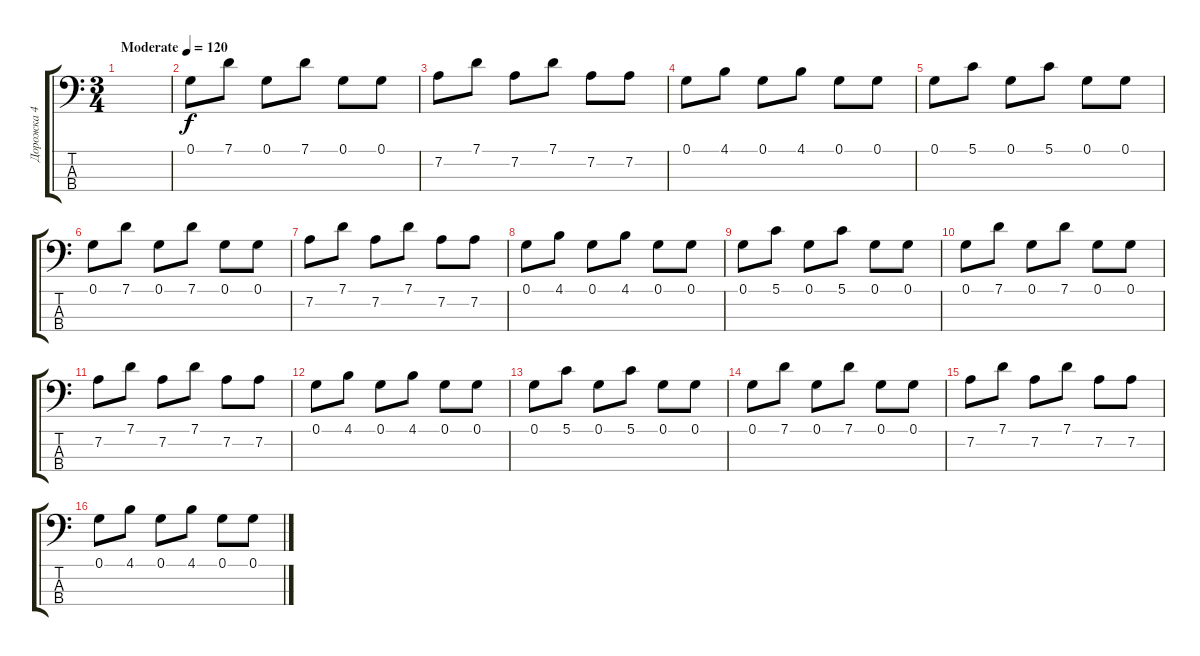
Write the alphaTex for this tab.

\track ("Дорожка 4" "Дорожка 4") {instrument electricbassfinger}
\staff {score tabs}
\tuning (G2 D2 A1 E1) {hide}
\ts (3 4)
\tempo (120 "Moderate")
\clef f4
\ks c
|
0.1.8 7.1.8 0.1.8 7.1.8 0.1.8 0.1.8 |
7.2.8 7.1.8 7.2.8 7.1.8 7.2.8 7.2.8 |
0.1.8 4.1.8 0.1.8 4.1.8 0.1.8 0.1.8 |
0.1.8 5.1.8 0.1.8 5.1.8 0.1.8 0.1.8 |
0.1.8 7.1.8 0.1.8 7.1.8 0.1.8 0.1.8 |
7.2.8 7.1.8 7.2.8 7.1.8 7.2.8 7.2.8 |
0.1.8 4.1.8 0.1.8 4.1.8 0.1.8 0.1.8 |
0.1.8 5.1.8 0.1.8 5.1.8 0.1.8 0.1.8 |
0.1.8 7.1.8 0.1.8 7.1.8 0.1.8 0.1.8 |
7.2.8 7.1.8 7.2.8 7.1.8 7.2.8 7.2.8 |
0.1.8 4.1.8 0.1.8 4.1.8 0.1.8 0.1.8 |
0.1.8 5.1.8 0.1.8 5.1.8 0.1.8 0.1.8 |
0.1.8 7.1.8 0.1.8 7.1.8 0.1.8 0.1.8 |
7.2.8 7.1.8 7.2.8 7.1.8 7.2.8 7.2.8 |
0.1.8 4.1.8 0.1.8 4.1.8 0.1.8 0.1.8
